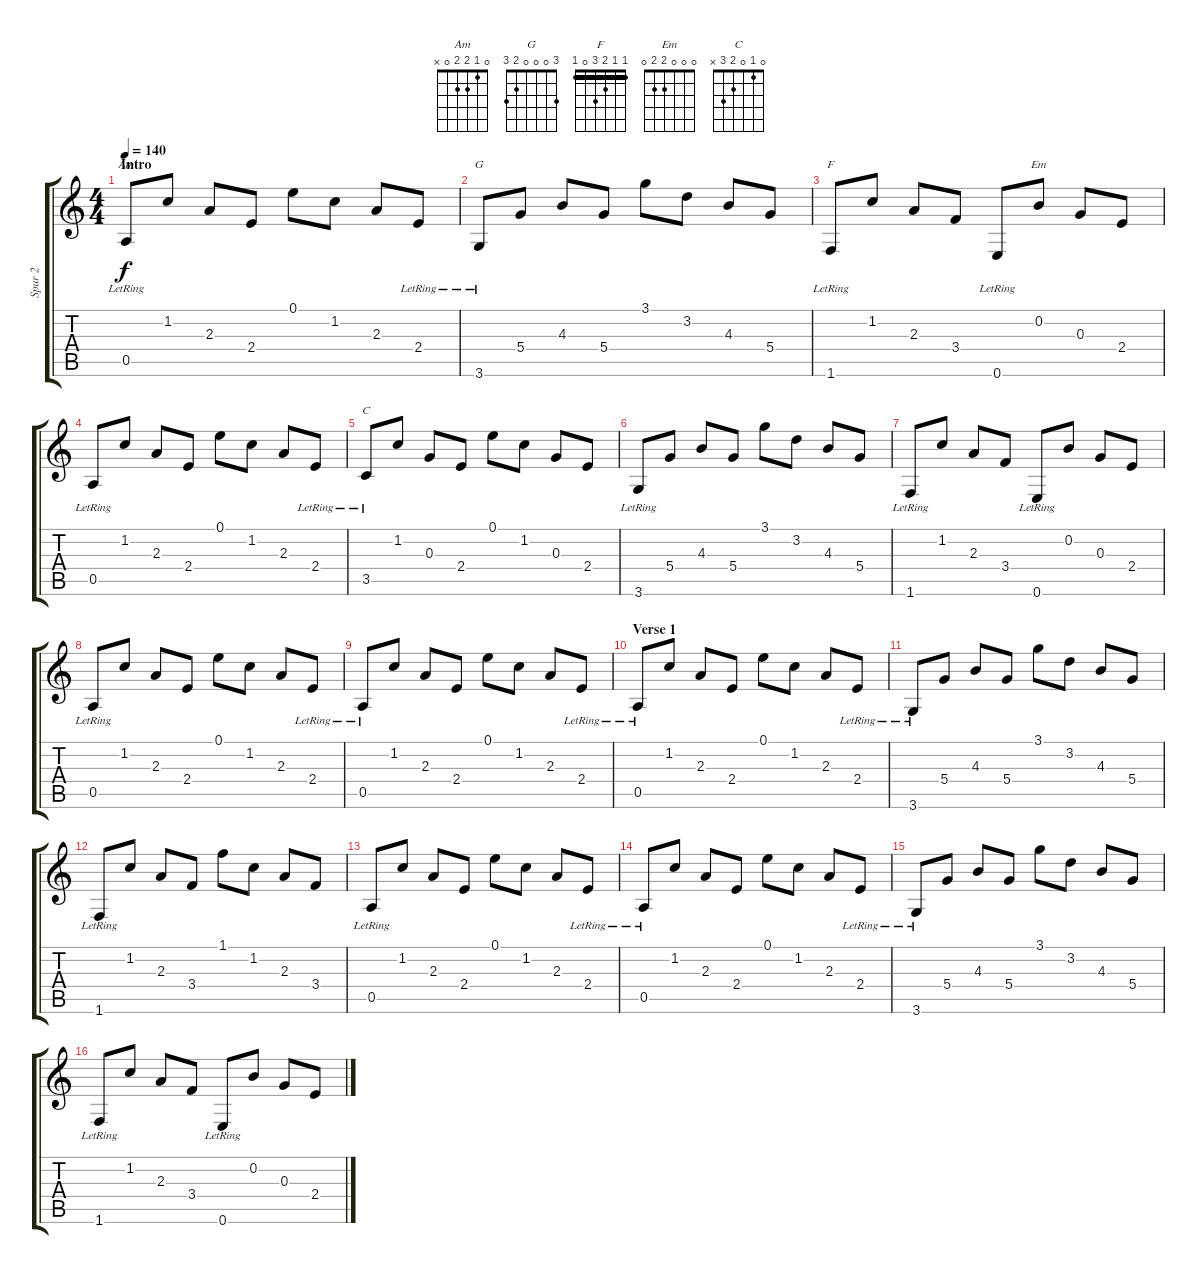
\track ("Spur 2" "Spur 2") {instrument acousticguitarnylon}
\staff {score tabs}
\tuning (E4 B3 G3 D3 A2 E2) {hide}
\chord ("Am" 0 1 2 2 0 x)
\chord ("G" 3 0 0 0 2 3)
\chord ("F" 1 1 2 3 0 1) {barre 1}
\chord ("Em" 0 0 0 2 2 0)
\chord ("C" 0 1 0 2 3 x)
\ts (4 4)
\section ("" "Intro")
\tempo 140
\clef g2
\ks c
0.5{lr}.8{ch "Am" dy f instrument acousticguitarnylon} 1.2.8 2.3.8 2.4.8 0.1.8 1.2.8 2.3.8 2.4{lr}.8 |
3.6{lr}.8{ch "G"} 5.4.8 4.3.8 5.4.8 3.1.8 3.2.8 4.3.8 5.4.8 |
1.6{lr}.8{ch "F"} 1.2.8 2.3.8 3.4.8 0.6{lr}.8 0.2.8{ch "Em"} 0.3.8 2.4.8 |
0.5{lr}.8 1.2.8 2.3.8 2.4.8 0.1.8 1.2.8 2.3.8 2.4{lr}.8 |
3.5{lr}.8{ch "C"} 1.2.8 0.3.8 2.4.8 0.1.8 1.2.8 0.3.8 2.4.8 |
3.6{lr}.8 5.4.8 4.3.8 5.4.8 3.1.8 3.2.8 4.3.8 5.4.8 |
1.6{lr}.8 1.2.8 2.3.8 3.4.8 0.6{lr}.8 0.2.8 0.3.8 2.4.8 |
0.5{lr}.8 1.2.8 2.3.8 2.4.8 0.1.8 1.2.8 2.3.8 2.4{lr}.8 |
0.5{lr}.8 1.2.8 2.3.8 2.4.8 0.1.8 1.2.8 2.3.8 2.4{lr}.8 |
\section ("" "Verse 1")
0.5{lr}.8 1.2.8 2.3.8 2.4.8 0.1.8 1.2.8 2.3.8 2.4{lr}.8 |
3.6{lr}.8 5.4.8 4.3.8 5.4.8 3.1.8 3.2.8 4.3.8 5.4.8 |
1.6{lr}.8 1.2.8 2.3.8 3.4.8 1.1.8 1.2.8 2.3.8 3.4.8 |
0.5{lr}.8 1.2.8 2.3.8 2.4.8 0.1.8 1.2.8 2.3.8 2.4{lr}.8 |
0.5{lr}.8 1.2.8 2.3.8 2.4.8 0.1.8 1.2.8 2.3.8 2.4{lr}.8 |
3.6{lr}.8 5.4.8 4.3.8 5.4.8 3.1.8 3.2.8 4.3.8 5.4.8 |
1.6{lr}.8 1.2.8 2.3.8 3.4.8 0.6{lr}.8 0.2.8 0.3.8 2.4.8
